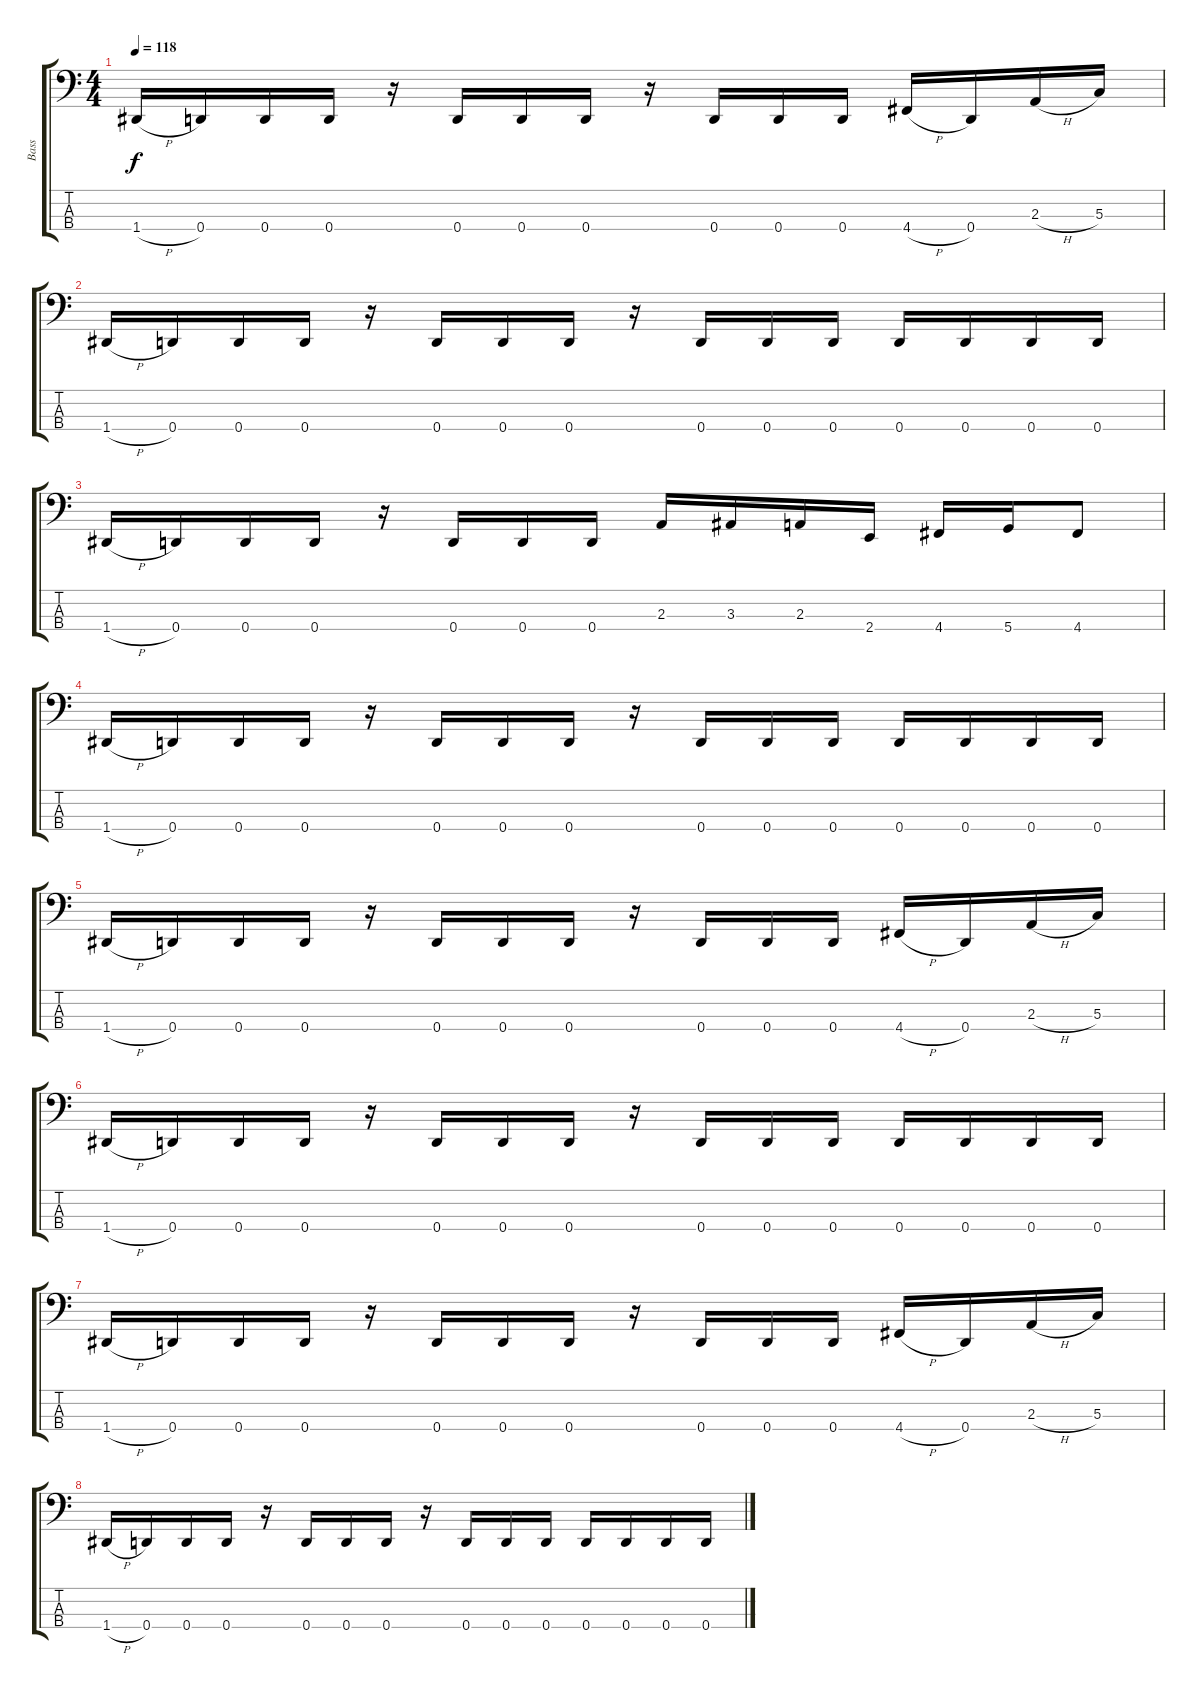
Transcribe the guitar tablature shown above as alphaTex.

\track ("Bass" "Bass") {instrument electricbassfinger}
\staff {score tabs}
\tuning (F2 C2 G1 D1) {hide}
\ts (4 4)
\tempo 118
\clef f4
\ks c
1.4{h}.16{dy f} 0.4.16 0.4.16 0.4.16 r.16 0.4.16 0.4.16 0.4.16 r.16 0.4.16 0.4.16 0.4.16 4.4{h}.16 0.4.16 2.3{h}.16 5.3.16 |
1.4{h}.16 0.4.16 0.4.16 0.4.16 r.16 0.4.16 0.4.16 0.4.16 r.16 0.4.16 0.4.16 0.4.16 0.4.16 0.4.16 0.4.16 0.4.16 |
1.4{h}.16 0.4.16 0.4.16 0.4.16 r.16 0.4.16 0.4.16 0.4.16 2.3.16 3.3.16 2.3.16 2.4.16 4.4.16 5.4.16 4.4.8 |
1.4{h}.16 0.4.16 0.4.16 0.4.16 r.16 0.4.16 0.4.16 0.4.16 r.16 0.4.16 0.4.16 0.4.16 0.4.16 0.4.16 0.4.16 0.4.16 |
1.4{h}.16 0.4.16 0.4.16 0.4.16 r.16 0.4.16 0.4.16 0.4.16 r.16 0.4.16 0.4.16 0.4.16 4.4{h}.16 0.4.16 2.3{h}.16 5.3.16 |
1.4{h}.16 0.4.16 0.4.16 0.4.16 r.16 0.4.16 0.4.16 0.4.16 r.16 0.4.16 0.4.16 0.4.16 0.4.16 0.4.16 0.4.16 0.4.16 |
1.4{h}.16 0.4.16 0.4.16 0.4.16 r.16 0.4.16 0.4.16 0.4.16 r.16 0.4.16 0.4.16 0.4.16 4.4{h}.16 0.4.16 2.3{h}.16 5.3.16 |
1.4{h}.16 0.4.16 0.4.16 0.4.16 r.16 0.4.16 0.4.16 0.4.16 r.16 0.4.16 0.4.16 0.4.16 0.4.16 0.4.16 0.4.16 0.4.16
